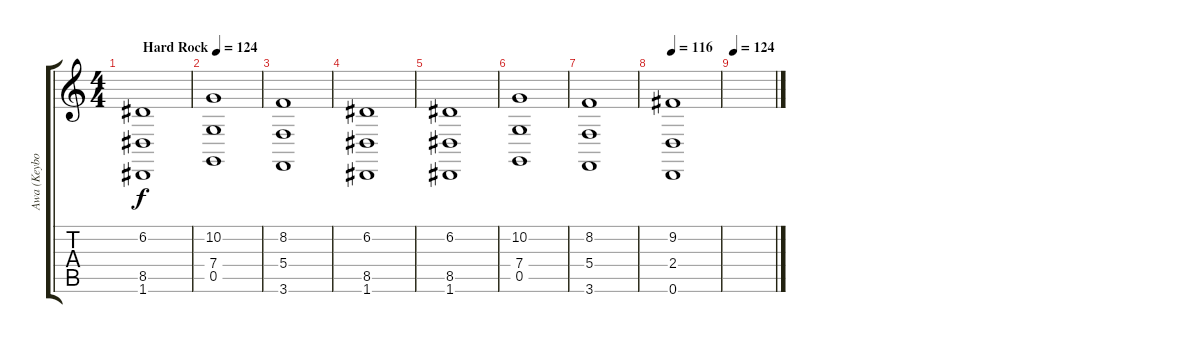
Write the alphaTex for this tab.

\track ("Awa (Keyboards 2)" "Awa (Keybo") {instrument stringensemble2}
\staff {score tabs}
\tuning (D4 A3 F3 C3 G2 D2) {hide}
\ts (4 4)
\tempo (124 "Hard Rock")
\clef g2
\ks c
(6.2 8.5 1.6).1{dy f instrument stringensemble2} |
(10.2 7.4 0.5).1 |
(8.2 5.4 3.6).1 |
(6.2 8.5 1.6).1 |
(6.2 8.5 1.6).1 |
(10.2 7.4 0.5).1 |
(8.2 5.4 3.6).1 |
\tempo 116
(9.2 2.4 0.6).1 |
\tempo 124
